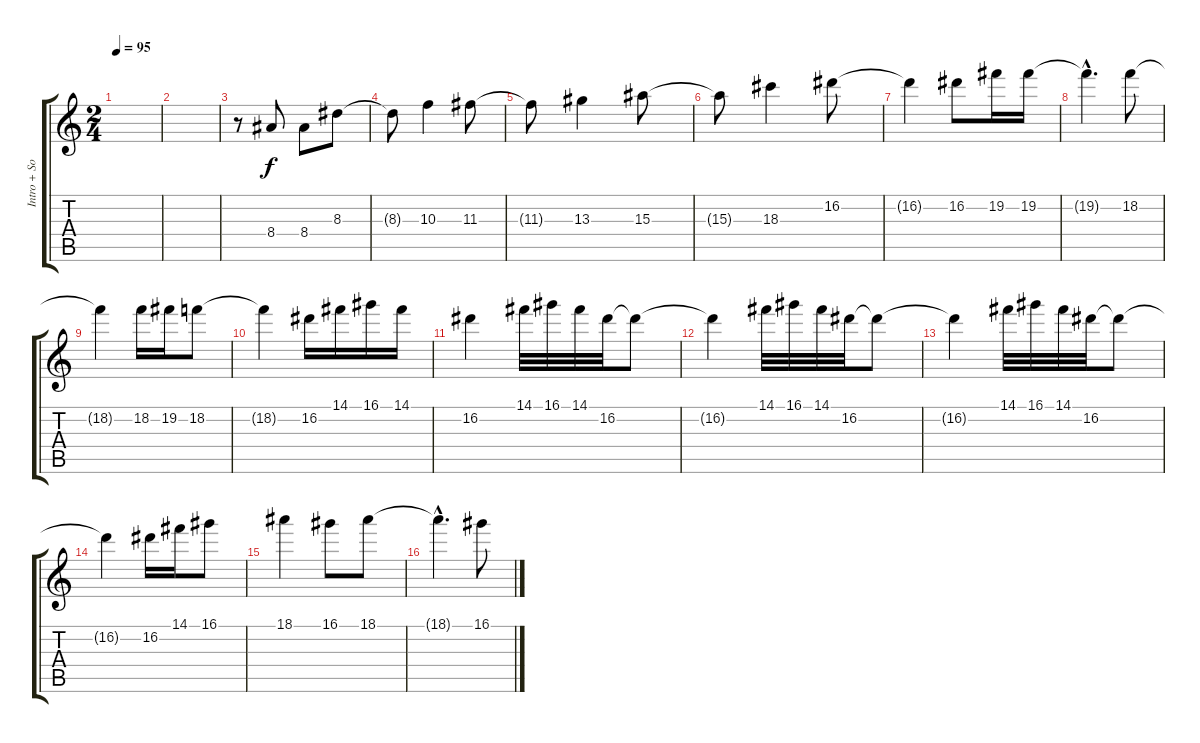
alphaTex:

\track ("Intro + Solo + Outro" "Intro + So") {instrument overdrivenguitar}
\staff {score tabs}
\tuning (E4 B3 G3 D3 A2 E2) {hide}
\ts (2 4)
\tempo 95
\clef g2
\ks c
|
|
r.8 8.4.8 8.4.8 8.3.8 |
8.3{t}.8 10.3.4 11.3.8 |
11.3{t}.8 13.3.4 15.3.8 |
15.3{t}.8 18.3.4 16.2.8 |
16.2{t}.4 16.2.8 19.2.16 19.2.16 |
19.2{hac t}.4{d} 18.2.8 |
18.2{t}.4 18.2.16 19.2.16 18.2.8 |
18.2{t}.4 16.2.16 14.1.16 16.1.16 14.1.16 |
16.2.4 14.1.32 16.1.32 14.1.32 16.2.32 16.2{t}.8 |
16.2{t}.4 14.1.32 16.1.32 14.1.32 16.2.32 16.2{t}.8 |
16.2{t}.4 14.1.32 16.1.32 14.1.32 16.2.32 16.2{t}.8 |
16.2{t}.4 16.2.16 14.1.16 16.1.8 |
18.1.4 16.1.8 18.1.8 |
18.1{hac t}.4{d} 16.1.8
